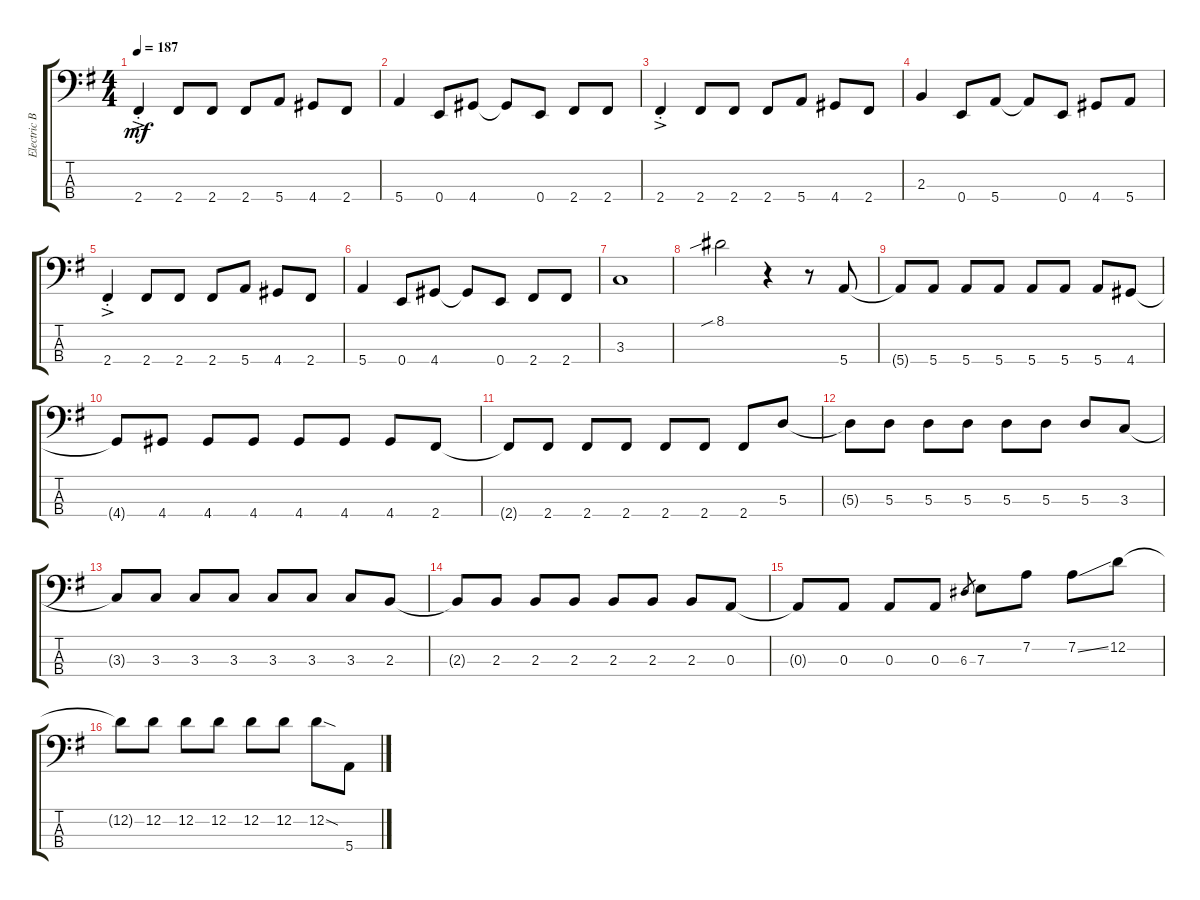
\track ("Electric Bass" "Electric B") {instrument electricbassfinger}
\staff {score tabs}
\tuning (G2 D2 A1 E1) {hide}
\ts (4 4)
\tempo 187
\clef f4
\ks g
2.4{ac st}.4{dy mf} 2.4.8 2.4.8 2.4.8 5.4.8 4.4.8 2.4.8 |
5.4.4 0.4.8 4.4.8 4.4{t}.8 0.4.8 2.4.8 2.4.8 |
2.4{ac st}.4 2.4.8 2.4.8 2.4.8 5.4.8 4.4.8 2.4.8 |
2.3.4 0.4.8 5.4.8 5.4{t}.8 0.4.8 4.4.8 5.4.8 |
2.4{ac st}.4 2.4.8 2.4.8 2.4.8 5.4.8 4.4.8 2.4.8 |
5.4.4 0.4.8 4.4.8 4.4{t}.8 0.4.8 2.4.8 2.4.8 |
3.3.1 |
8.1{sib}.2 r.4 r.8 5.4.8 |
5.4{t}.8 5.4.8 5.4.8 5.4.8 5.4.8 5.4.8 5.4.8 4.4.8 |
4.4{t}.8 4.4.8 4.4.8 4.4.8 4.4.8 4.4.8 4.4.8 2.4.8 |
2.4{t}.8 2.4.8 2.4.8 2.4.8 2.4.8 2.4.8 2.4.8 5.3.8 |
5.3{t}.8 5.3.8 5.3.8 5.3.8 5.3.8 5.3.8 5.3.8 3.3.8 |
3.3{t}.8 3.3.8 3.3.8 3.3.8 3.3.8 3.3.8 3.3.8 2.3.8 |
2.3{t}.8 2.3.8 2.3.8 2.3.8 2.3.8 2.3.8 2.3.8 0.3.8 |
0.3{t}.8 0.3.8 0.3.8 0.3.8 6.3.8{gr} 7.3.8 7.2.8 7.2{ss}.8 12.2.8 |
12.2{t}.8 12.2.8 12.2.8 12.2.8 12.2.8 12.2.8 12.2{sod}.8 5.4.8
